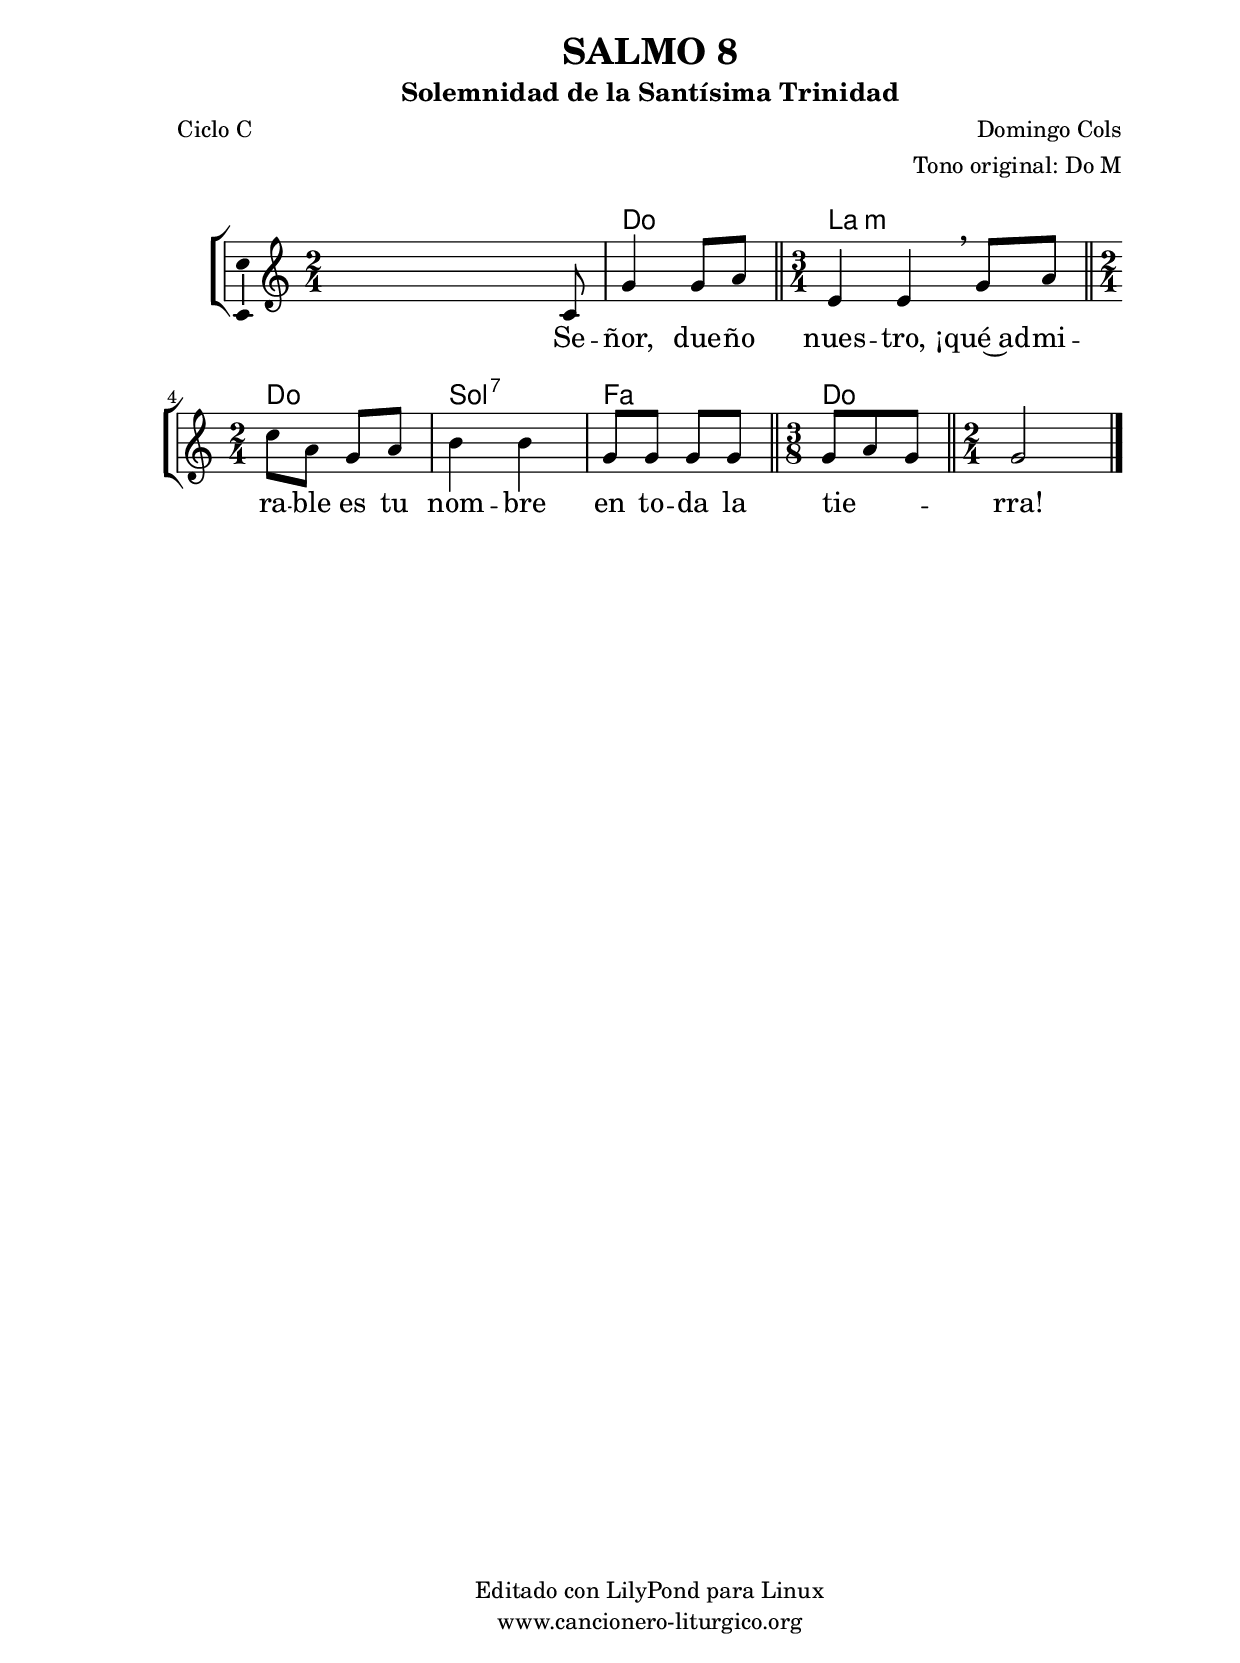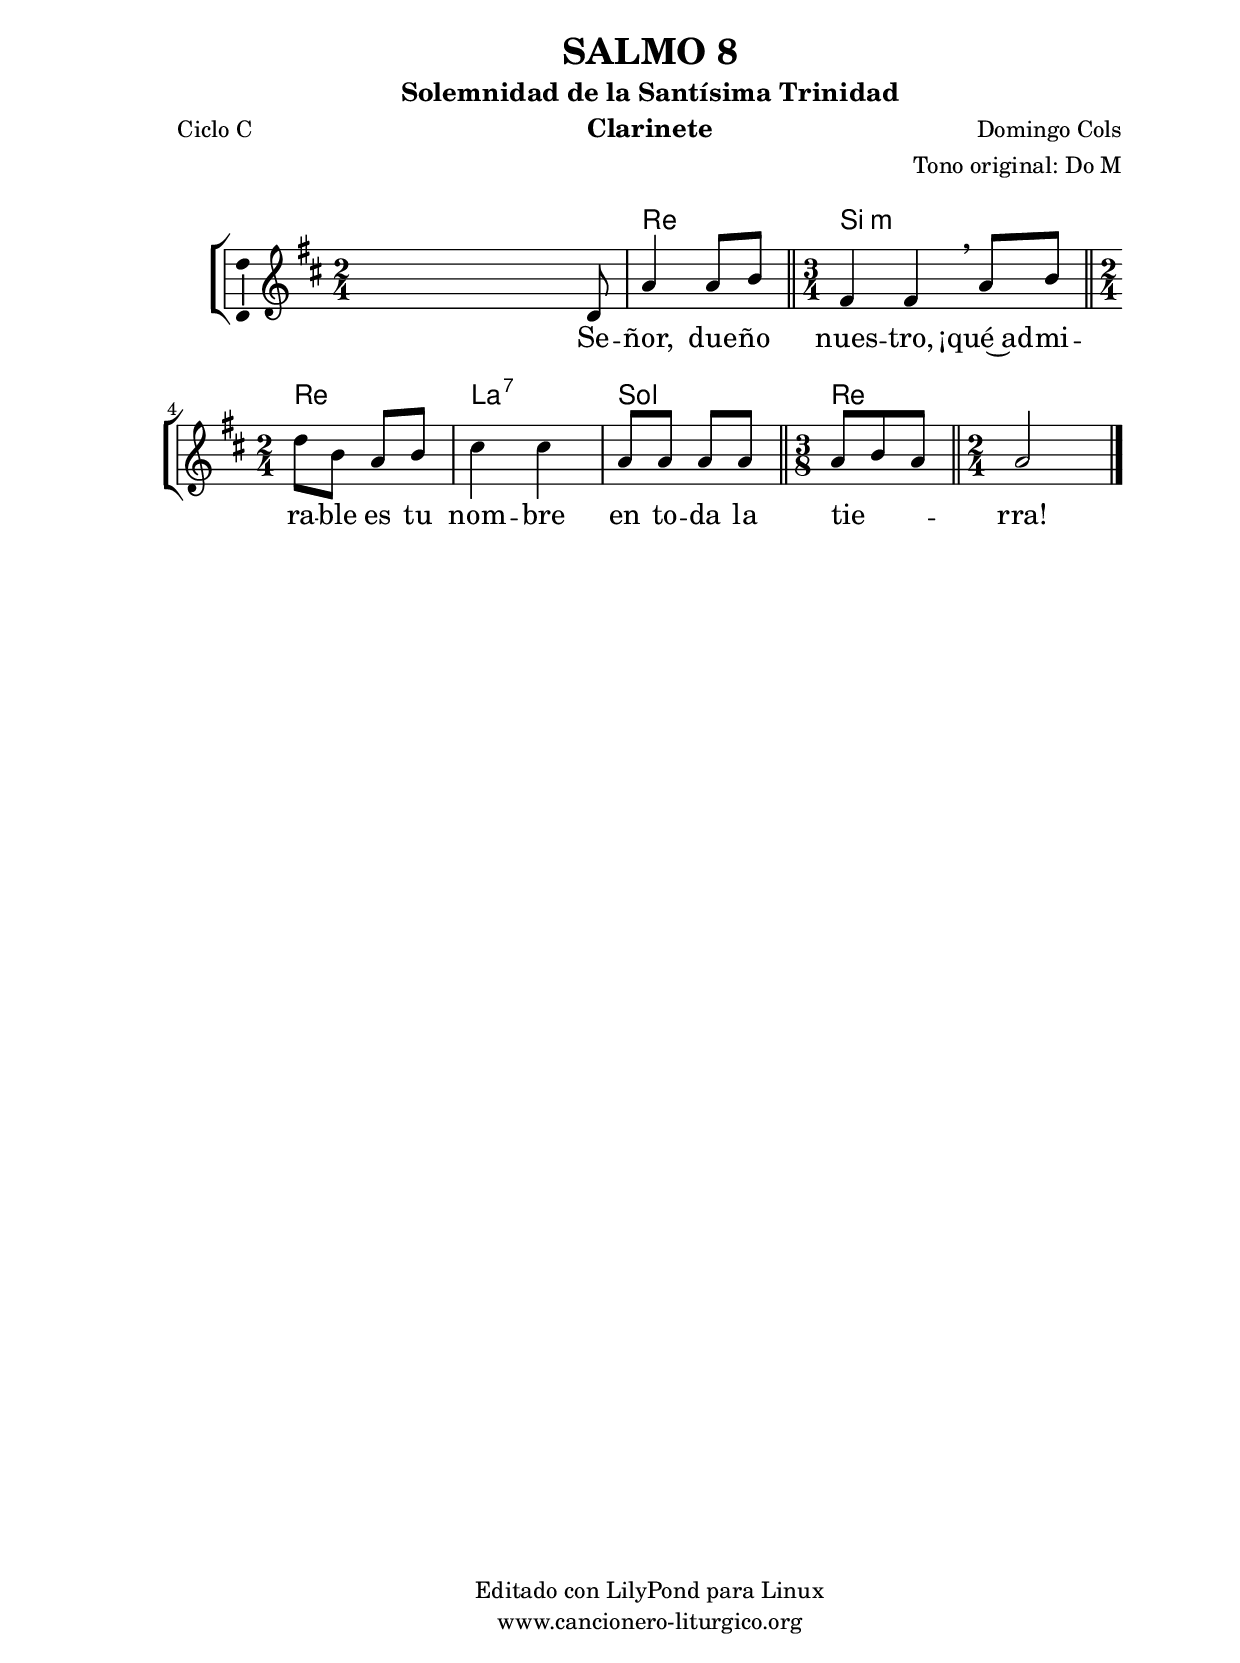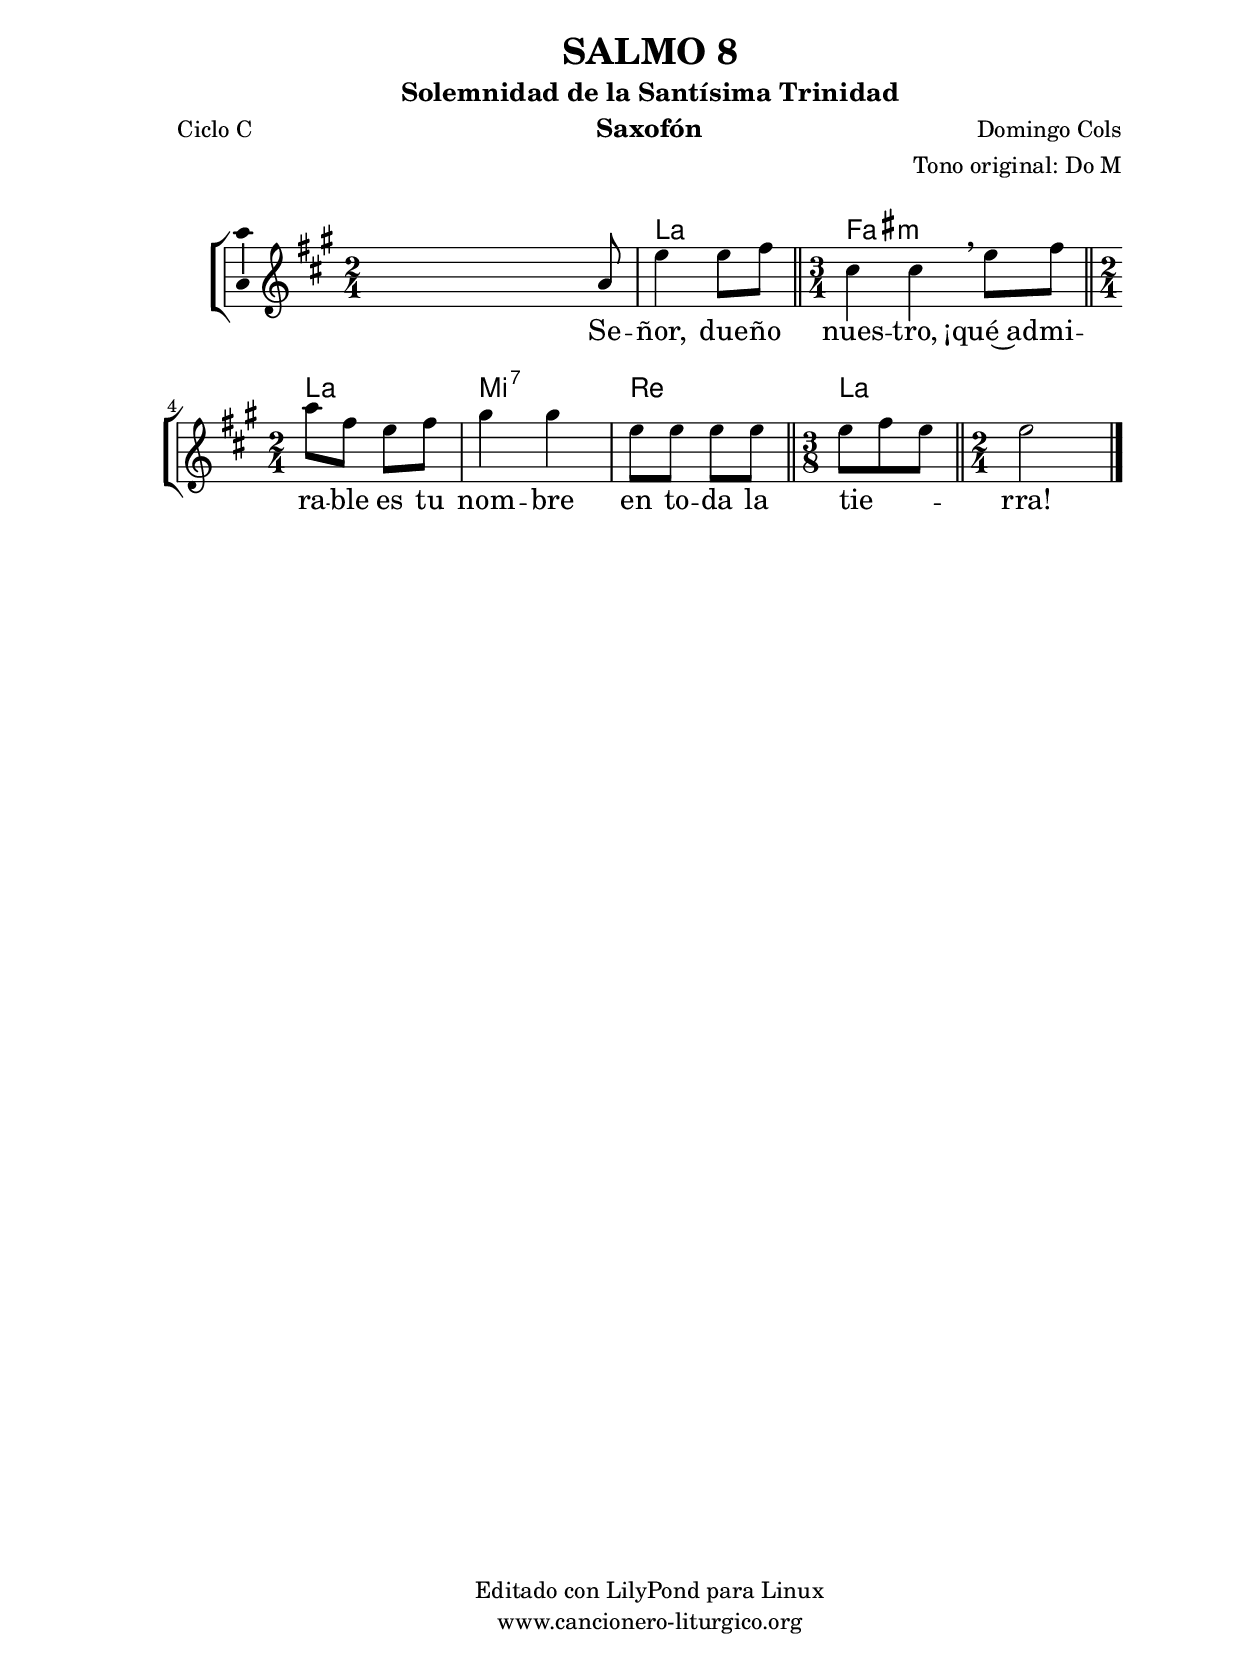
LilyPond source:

%
%para convertir .midi en .wav:
%timidity filename.midi -Ow -o finename.wav
%
%
%Para convertir de .wav a .mp3:
%lame -h -m j filename.wav
%
%
%para escuchar el midi:
%timidity nombrefichero.midi
%


%versión de lilypond para la que se ha escrito esta partitura:
\version "2.16.0"

	%Tamaño papel
	#(set-default-paper-size "a4")
	%Tamaño partitura
	#(set-global-staff-size 20)
	%No responde al pulsar sobre una nota
	#(ly:set-option 'point-and-click #f)

%parámetros del encabezamiento:
\header {
	title = "SALMO 8"
	subtitle = "Solemnidad de la Santísima Trinidad"
	composer = "Domingo Cols"
	poet = "Ciclo C"
	meter = ""
	arranger = "Tono original: Do M"
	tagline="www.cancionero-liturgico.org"
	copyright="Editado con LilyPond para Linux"
	tiempo = "Ordinario"
	usos = "Salmo"
	letra = "Señor, dueño nuestro, ¡qué admirable es tu nombre en toda la tierra!"
	}

%parámetros asociados al papel:
\paper  {
	oddHeaderMarkup = \markup {\fill-line { \on-the-fly #not-first-page \fromproperty #'header:title \on-the-fly #not-first-page \fromproperty #'header:composer }}
	evenHeaderMarkup = \markup {\fill-line { \fromproperty #'header:composer \fromproperty #'header:title }}
	#(set-paper-size "a4")
	print-page-number = ##f
	first-page-number = 1
	print-first-page-number = ##f
%	head-separation = 3.0 \cm
	top-margin = 2.0 \cm
	bottom-margin = 0.5\cm
%%%	bottom-margin = -1.0\cm
	left-margin = 3.0 \cm
	line-width = 16.0 \cm 
	indent = 8\mm
	interscoreline = 2.\mm
	between-system-space = 15\mm
%	para que las partituras no llenen la hoja:
	ragged-bottom = ##t
%	idem para la última hoja:
	ragged-last-bottom = ##f
%	para que las partituras llenen el ancho del papel:
	ragged-last = ##f
	after-title-space = 2.5 \cm
%page-count=1
%system-count=1

	%Flexible Vertical Spacing
%	markup-markup-spacing =
%	#'((basic-distance . 15) (minimum-distance . 15) (padding . 3))
	markup-system-spacing =
	#'((basic-distance . 15) (minimum-distance . 15) (padding . 3))
	system-system-spacing =
	#'((basic-distance . 15) (minimum-distance . 15) (padding . 3))
	score-system-spacing =
	#'((basic-distance . 15) (minimum-distance . 15) (padding . 5))
%	top-system-spacing = % header
%	#'((basic-distance . 8) (minimum-distance . 0) (padding . 3))
%	top-markup-spacing =
%	#'((basic-distance . 20) (minimum-distance . 20) (padding . 3))
	last-bottom-spacing = % footer
	#'((basic-distance . 5) (minimum-distance . 5) (padding . 3))
%	score-markup-spacing =
%	#'((basic-distance . 16) (minimum-distance . 13) (padding . 3))

	}


%parámetros que afectan a toda la partitura:
global =  {
	%clave de sol (G):
	\clef G
	%armadura:
%%%	\transpose ees c
	\key c \major
	\tempo 4=90
	\set Score.tempoHideNote = ##t
	}


acordes = {
	\italianChords
	\chordmode {
%%%	\transpose ees c
{

s2
c2 a:m s4 c2 g:7 f c4. c2

	}
	}
}


melodia = 
%%%	\transpose ees c
{
	\relative c'{

\time 2/4
s4 s8 c8
g'4 g8 a

\bar "||"
\time 3/4
e4 e \breathe g8 a

\bar "||"
\time 2/4
c8 a g a
b4 b
g8 g g g

\bar "||"
\time 3/8
g8 a g

\bar "||"
\time 2/4
g2

	\bar "|."
	}
	}


texto = \lyricmode {
Se -- ñor, due -- ño nues -- tro, ¡qué~ad -- mi -- ra -- ble es tu nom -- bre en to -- da la tie -- _ _ rra!
	}


acordesStaff = \context ChordNames = acordesStaff <<
	\set chordChanges = ##t
	\acordes
	>>


vozStaff = \context Voice = vozStaff
\with {\consists "Ambitus_engraver"}
<<
%	\set Staff.instrumentName = ""
%	\set Staff.shortInstrumentName = ""
%	\set Staff.midiInstrument = #"clarinet"
%	\set Staff.midiInstrument = #"cello"
%	\set Staff.midiInstrument = #"flute"
	\set Staff.midiInstrument = #"electric guitar (jazz)"
%	\set Staff.midiInstrument = #"english horn"
%	\set Staff.midiInstrument = #"violin"
%	\set Staff.midiInstrument = #"glockenspiel"
	\set Staff.midiMinimumVolume = #0.7
	\set Staff.midiMaximumVolume = #0.9
	\global
	\melodia
	>>


textoStaff = \context Lyrics = textoStaff <<
	\lyricsto vozStaff \texto
	>>

\book {
	\score {
		\context ChoirStaff {
			\override StaffGroup.SystemStartBracket #'collapse-height = #1
			\override Score.SystemStartBar #'collapse-height = #1
			<<
			\acordesStaff
			\vozStaff
			\textoStaff
			>>
			}
		\layout {
	    		\context {
				\Lyrics
				\override LyricText #'font-size = #2
				}
	   		 \context {
				\Score
				%fontSize = #3
				\override StaffSymbol #'staff-space = #(magstep +3)
				%\override Beam #'thickness = #0.55
				%\override SpacingSpanner #'spacing-increment = #1.0
				%\override Slur #'height-limit = #1.5
				}
			}
		}
	\score {
		\unfoldRepeats
		\context ChoirStaff {
			<<
			\acordesStaff
			\vozStaff
			>>
			}
		\midi {
	  		\context {
	  			\Score
				tempoWholesPerMinute = #(ly:make-moment 70 4)
				}
			}
		}
	}

%Partitura para clarinete
#(define output-suffix "C")
\book {
	\header{
		instrument = "Clarinete"
		}
	\score {
		\context ChoirStaff {
			\override StaffGroup.SystemStartBracket #'collapse-height = #1
			\override Score.SystemStartBar #'collapse-height = #1
\transpose c d
			<<
			\acordesStaff
			\vozStaff
			\textoStaff
			>>
			}
		\layout {
	    		\context {
				\Lyrics
				\override LyricText #'font-size = #2
				}
	   		 \context {
				\Score
				%fontSize = #3
				\override StaffSymbol #'staff-space = #(magstep +3)
				%\override Beam #'thickness = #0.55
				%\override SpacingSpanner #'spacing-increment = #1.0
				%\override Slur #'height-limit = #1.5
				}
			}
		}
	}

%Partitura para saxofón
#(define output-suffix "S")
\book {
	\header{
		instrument = "Saxofón"
		}
	\score {
		\context ChoirStaff {
			\override StaffGroup.SystemStartBracket #'collapse-height = #1
			\override Score.SystemStartBar #'collapse-height = #1
\transpose c a
			<<
			\acordesStaff
			\vozStaff
			\textoStaff
			>>
			}
		\layout {
	    		\context {
				\Lyrics
				\override LyricText #'font-size = #2
				}
	   		 \context {
				\Score
				%fontSize = #3
				\override StaffSymbol #'staff-space = #(magstep +3)
				%\override Beam #'thickness = #0.55
				%\override SpacingSpanner #'spacing-increment = #1.0
				%\override Slur #'height-limit = #1.5
				}
			}
		}
	}

